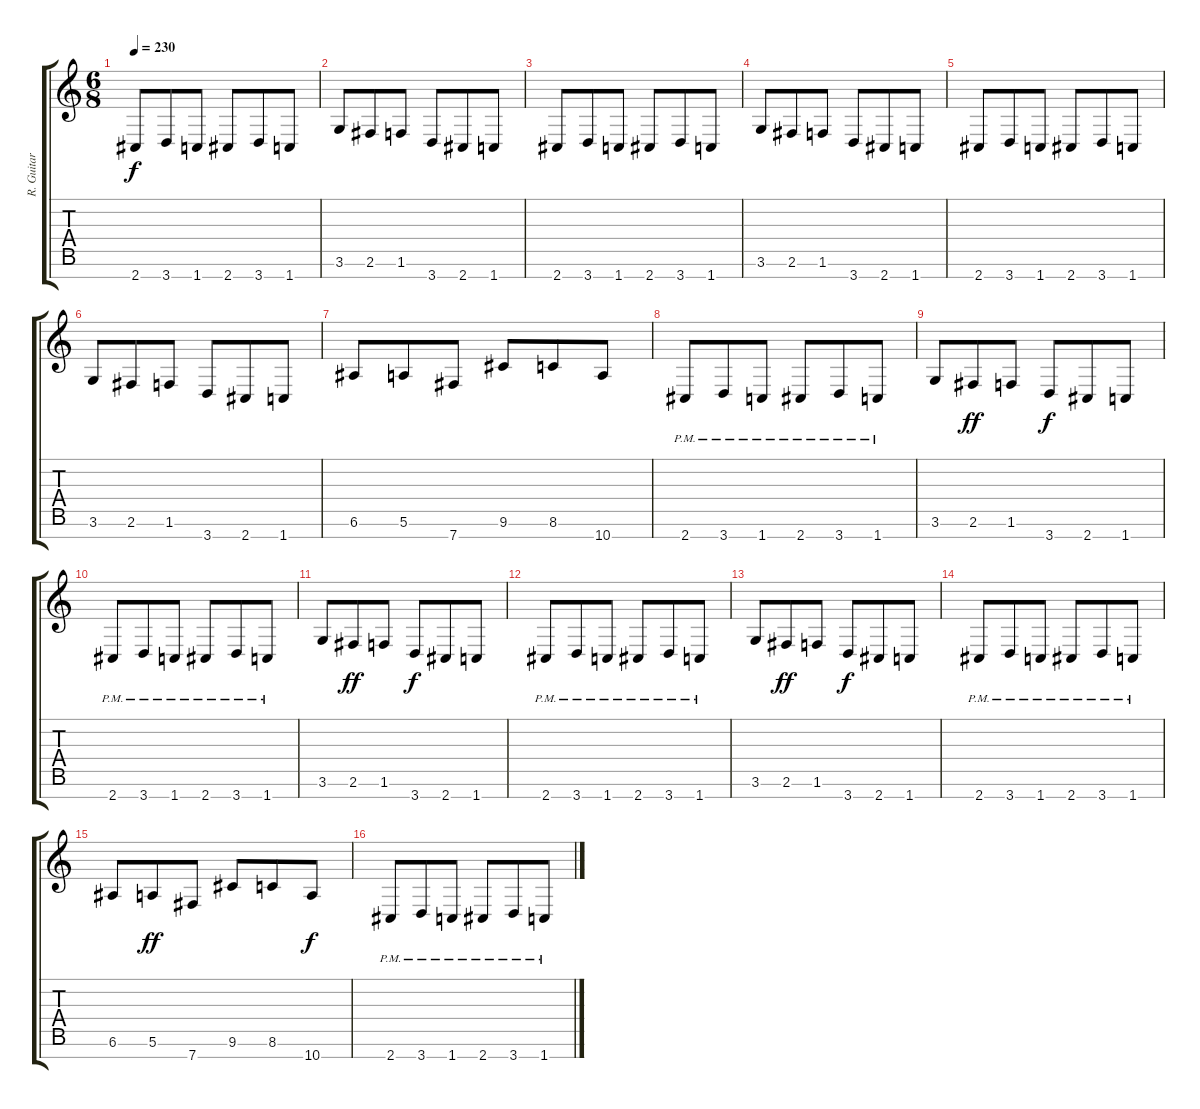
\track ("R. Guitar 1" "R. Guitar ") {instrument distortionguitar}
\staff {score tabs}
\tuning (E4 B3 G3 D3 A2 E2 B1) {hide}
\ts (6 8)
\tempo 230
\clef g2
\ks c
2.7.8{dy f} 3.7.8 1.7.8 2.7.8 3.7.8 1.7.8 |
3.6.8 2.6.8 1.6.8 3.7.8 2.7.8 1.7.8 |
2.7.8 3.7.8 1.7.8 2.7.8 3.7.8 1.7.8 |
3.6.8 2.6.8 1.6.8 3.7.8 2.7.8 1.7.8 |
2.7.8 3.7.8 1.7.8 2.7.8 3.7.8 1.7.8 |
3.6.8 2.6.8 1.6.8 3.7.8 2.7.8 1.7.8 |
6.6.8 5.6.8 7.7.8 9.6.8 8.6.8 10.7.8 |
2.7{pm}.8 3.7{pm}.8 1.7{pm}.8 2.7{pm}.8 3.7{pm}.8 1.7{pm}.8 |
3.6.8 2.6.8{dy ff} 1.6.8 3.7.8{dy f} 2.7.8 1.7.8 |
2.7{pm}.8 3.7{pm}.8 1.7{pm}.8 2.7{pm}.8 3.7{pm}.8 1.7{pm}.8 |
3.6.8 2.6.8{dy ff} 1.6.8 3.7.8{dy f} 2.7.8 1.7.8 |
2.7{pm}.8 3.7{pm}.8 1.7{pm}.8 2.7{pm}.8 3.7{pm}.8 1.7{pm}.8 |
3.6.8 2.6.8{dy ff} 1.6.8 3.7.8{dy f} 2.7.8 1.7.8 |
2.7{pm}.8 3.7{pm}.8 1.7{pm}.8 2.7{pm}.8 3.7{pm}.8 1.7{pm}.8 |
6.6.8 5.6.8{dy ff} 7.7.8 9.6.8 8.6.8 10.7.8{dy f} |
2.7{pm}.8 3.7{pm}.8 1.7{pm}.8 2.7{pm}.8 3.7{pm}.8 1.7{pm}.8
